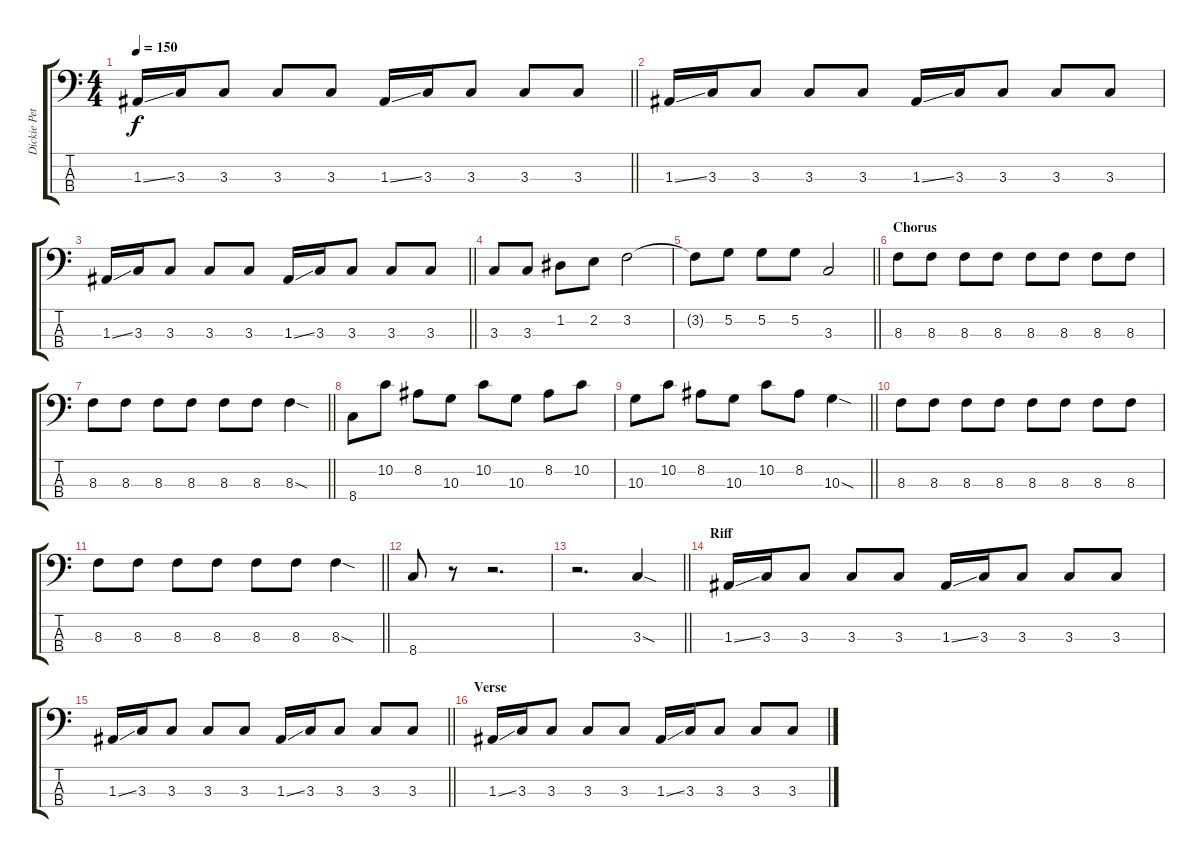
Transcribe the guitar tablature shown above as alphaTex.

\track ("Dickie Peterson" "Dickie Pet") {instrument electricbasspick}
\staff {score tabs}
\tuning (G2 D2 A1 E1) {hide}
\ts (4 4)
\tempo 150
\clef f4
\barLineRight lightlight
\ks c
1.3{ss}.16{dy f} 3.3.16 3.3.8 3.3.8 3.3.8 1.3{ss}.16 3.3.16 3.3.8 3.3.8 3.3.8 |
1.3{ss}.16 3.3.16 3.3.8 3.3.8 3.3.8 1.3{ss}.16 3.3.16 3.3.8 3.3.8 3.3.8 |
\barLineRight lightlight
1.3{ss}.16 3.3.16 3.3.8 3.3.8 3.3.8 1.3{ss}.16 3.3.16 3.3.8 3.3.8 3.3.8 |
3.3.8 3.3.8 1.2.8 2.2.8 3.2.2 |
\barLineRight lightlight
3.2{t}.8 5.2.8 5.2.8 5.2.8 3.3.2 |
\section ("" "Chorus")
8.3.8 8.3.8 8.3.8 8.3.8 8.3.8 8.3.8 8.3.8 8.3.8 |
\barLineRight lightlight
8.3.8 8.3.8 8.3.8 8.3.8 8.3.8 8.3.8 8.3{sod}.4 |
8.4.8 10.2.8 8.2.8 10.3.8 10.2.8 10.3.8 8.2.8 10.2.8 |
\barLineRight lightlight
10.3.8 10.2.8 8.2.8 10.3.8 10.2.8 8.2.8 10.3{sod}.4 |
8.3.8 8.3.8 8.3.8 8.3.8 8.3.8 8.3.8 8.3.8 8.3.8 |
\barLineRight lightlight
8.3.8 8.3.8 8.3.8 8.3.8 8.3.8 8.3.8 8.3{sod}.4 |
8.4.8 r.8 r.2{d} |
\barLineRight lightlight
r.2{d} 3.3{sod}.4 |
\section ("" "Riff")
1.3{ss}.16 3.3.16 3.3.8 3.3.8 3.3.8 1.3{ss}.16 3.3.16 3.3.8 3.3.8 3.3.8 |
\barLineRight lightlight
1.3{ss}.16 3.3.16 3.3.8 3.3.8 3.3.8 1.3{ss}.16 3.3.16 3.3.8 3.3.8 3.3.8 |
\section ("" "Verse")
1.3{ss}.16 3.3.16 3.3.8 3.3.8 3.3.8 1.3{ss}.16 3.3.16 3.3.8 3.3.8 3.3.8
